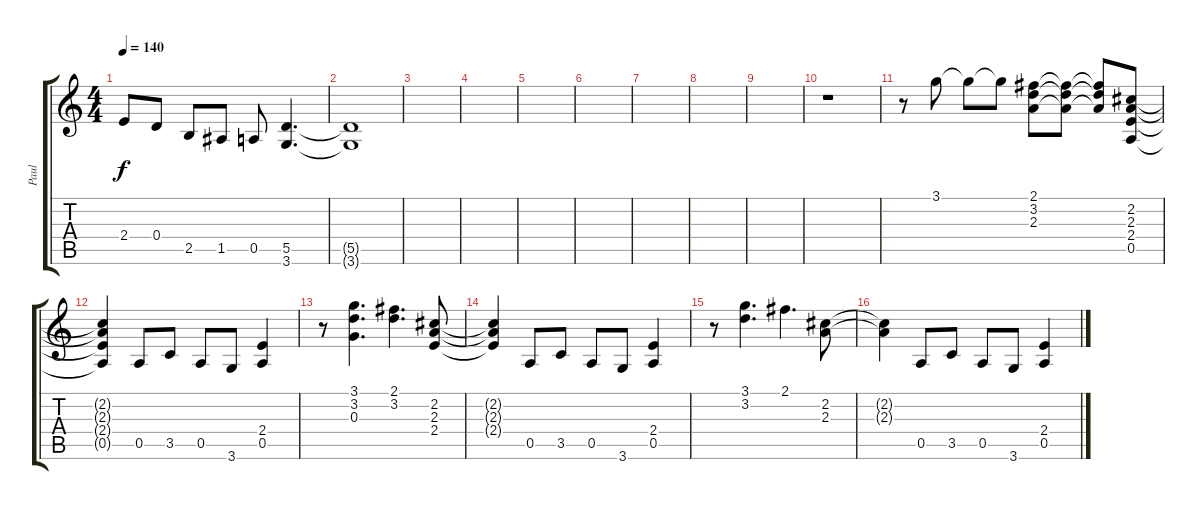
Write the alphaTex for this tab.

\track ("Paul" "Paul") {instrument distortionguitar}
\staff {score tabs}
\tuning (E4 B3 G3 D3 A2 E2) {hide}
\ts (4 4)
\tempo 140
\clef g2
\ks c
2.4{t}.8{dy f} 0.4.8 2.5.8 1.5.8 0.5.8 (5.5 3.6).4{d} |
(5.5{t} 3.6{t}).1 |
|
|
|
|
|
|
|
r.1 |
r.8 3.1.8 3.1{t}.8 3.1{t}.8 (2.1 3.2 2.3).8 (2.1{t} 3.2{t} 2.3{t}).8 (2.1{t} 3.2{t} 2.3{t}).8 (2.2 2.3 2.4 0.5).8 |
(2.2{t} 2.3{t} 2.4{t} 0.5{t}).4 0.5.8 3.5.8 0.5.8 3.6.8 (2.4 0.5).4 |
r.8 (3.1 3.2 0.3).4{d} (2.1 3.2).4{d} (2.2 2.3 2.4).8 |
(2.2{t} 2.3{t} 2.4{t}).4 0.5.8 3.5.8 0.5.8 3.6.8 (2.4 0.5).4 |
r.8 (3.1 3.2).4{d} 2.1.4{d} (2.2 2.3).8 |
(2.2{t} 2.3{t}).4 0.5.8 3.5.8 0.5.8 3.6.8 (2.4 0.5).4
